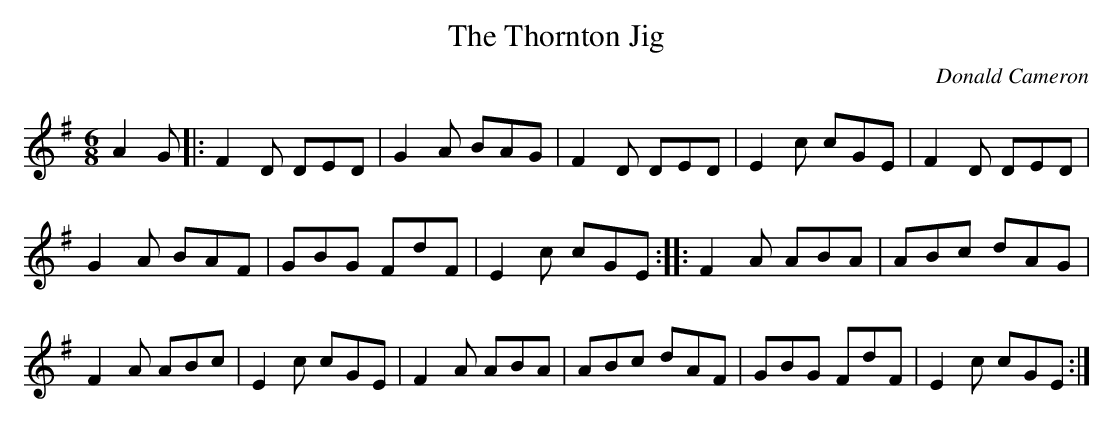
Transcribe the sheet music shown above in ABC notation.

X:1
T:The Thornton Jig
C:Donald Cameron
M:6/8
L:1/8
K:G
A2G|:F2D DED|G2A BAG|F2D DED|E2c cGE|F2D DED|
G2A BAF|GBG FdF|E2c cGE::F2A ABA|ABc dAG|
F2A ABc|E2c cGE|F2A ABA|ABc dAF|GBG FdF|E2c cGE:|]
